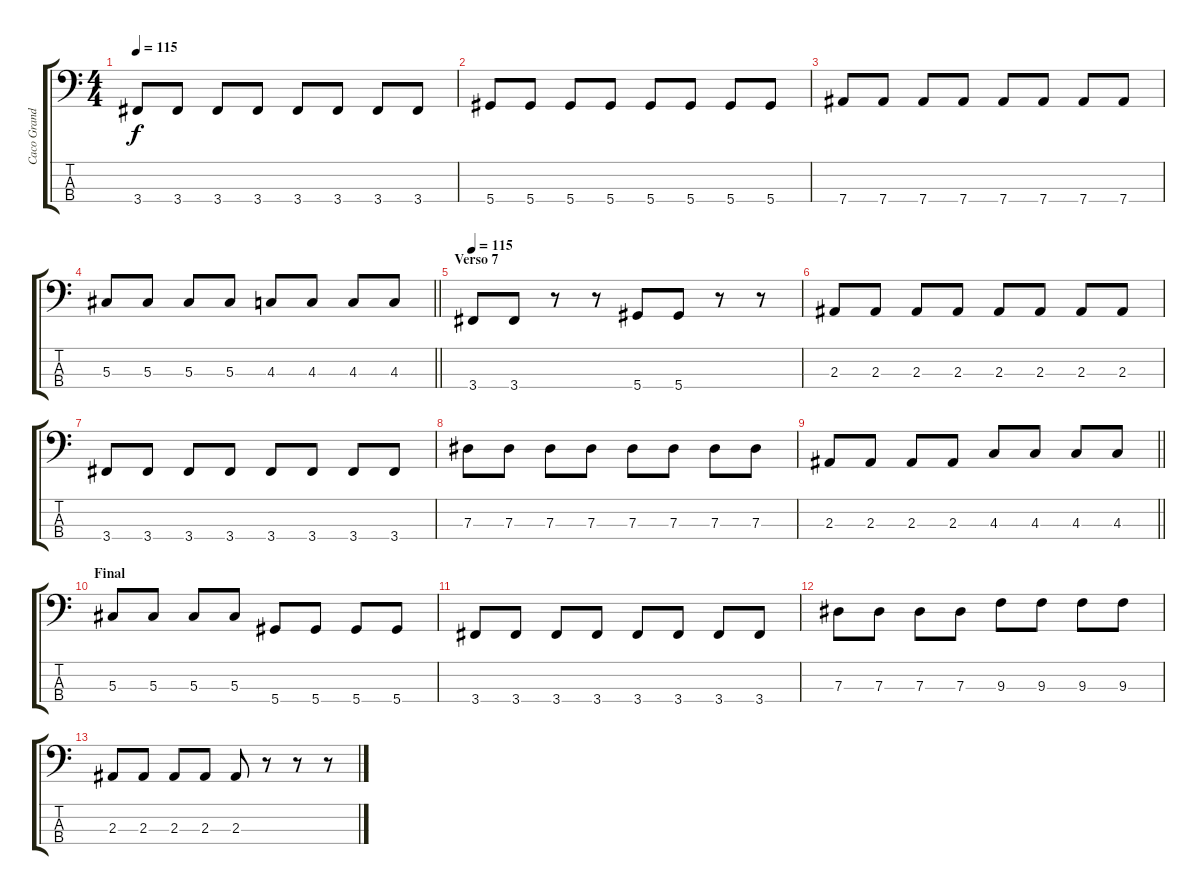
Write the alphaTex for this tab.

\track ("Caco Grandino - Baixo" "Caco Grand") {instrument electricbasspick}
\staff {score tabs}
\tuning (Gb2 Db2 Ab1 Eb1) {hide}
\ts (4 4)
\tempo 115
\clef f4
\ks c
3.4.8{dy f} 3.4.8 3.4.8 3.4.8 3.4.8 3.4.8 3.4.8 3.4.8 |
5.4.8 5.4.8 5.4.8 5.4.8 5.4.8 5.4.8 5.4.8 5.4.8 |
7.4.8 7.4.8 7.4.8 7.4.8 7.4.8 7.4.8 7.4.8 7.4.8 |
\barLineRight lightlight
5.3.8 5.3.8 5.3.8 5.3.8 4.3.8 4.3.8 4.3.8 4.3.8 |
\section ("" "Verso 7")
\tempo 115
3.4.8 3.4.8 r.8 r.8 5.4.8 5.4.8 r.8 r.8 |
2.3.8 2.3.8 2.3.8 2.3.8 2.3.8 2.3.8 2.3.8 2.3.8 |
3.4.8 3.4.8 3.4.8 3.4.8 3.4.8 3.4.8 3.4.8 3.4.8 |
7.3.8 7.3.8 7.3.8 7.3.8 7.3.8 7.3.8 7.3.8 7.3.8 |
\barLineRight lightlight
2.3.8 2.3.8 2.3.8 2.3.8 4.3.8 4.3.8 4.3.8 4.3.8 |
\section ("" "Final")
5.3.8 5.3.8 5.3.8 5.3.8 5.4.8 5.4.8 5.4.8 5.4.8 |
3.4.8 3.4.8 3.4.8 3.4.8 3.4.8 3.4.8 3.4.8 3.4.8 |
7.3.8 7.3.8 7.3.8 7.3.8 9.3.8 9.3.8 9.3.8 9.3.8 |
2.3.8 2.3.8 2.3.8 2.3.8 2.3.8 r.8 r.8 r.8
